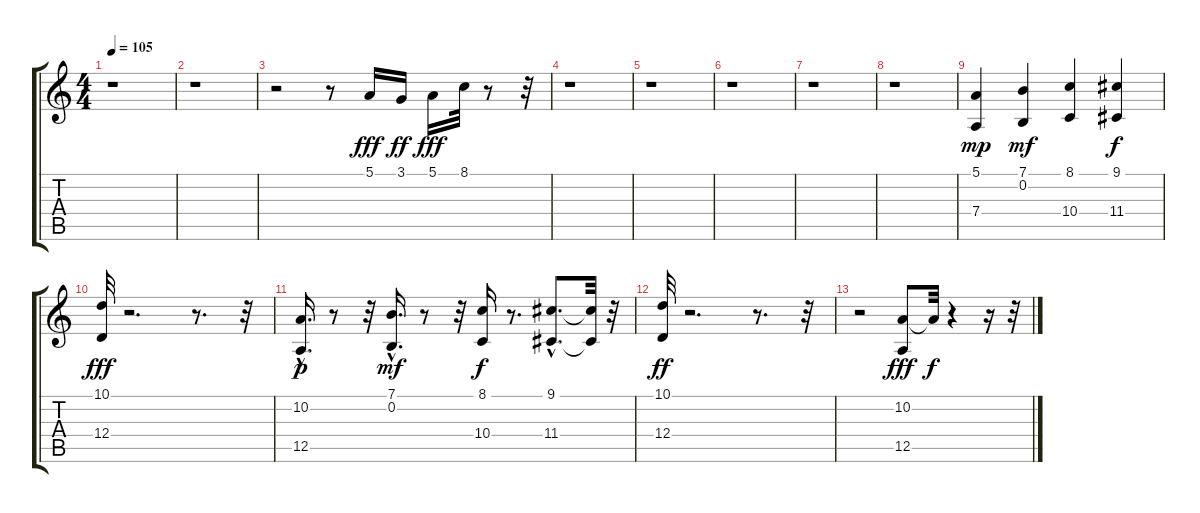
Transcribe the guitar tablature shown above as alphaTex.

\track "" {instrument brasssection}
\staff {score tabs}
\tuning (E4 B3 G3 D3 A2 E2) {hide}
\ts (4 4)
\tempo 105
\clef g2
\ks c
r.1{dy ff} |
r.1 |
r.2 r.8 5.1.16{dy fff} 3.1.16{dy ff} 5.1.16{dy fff} 8.1.32 r.8 r.32 |
r.1 |
r.1 |
r.1 |
r.1 |
r.1 |
(5.1 7.4).4{dy mp} (7.1 0.2).4{dy mf} (8.1 10.4).4 (9.1 11.4).4{dy f} |
(10.1 12.4).32{dy fff} r.2{d} r.8{d} r.32 |
(10.2{hac} 12.5).16{d dy p} r.8 r.32 (7.1{hac} 0.2).16{d dy mf} r.8 r.32 (8.1 10.4).16{dy f} r.8{d} (9.1{hac} 11.4{hac}).8{d} (9.1{t} 11.4{t}).32 r.32 |
(10.1 12.4).32{dy ff} r.2{d} r.8{d} r.32 |
r.2 (10.2 12.5).8{dy fff} 10.2{t}.32{dy f} r.4 r.16 r.32
